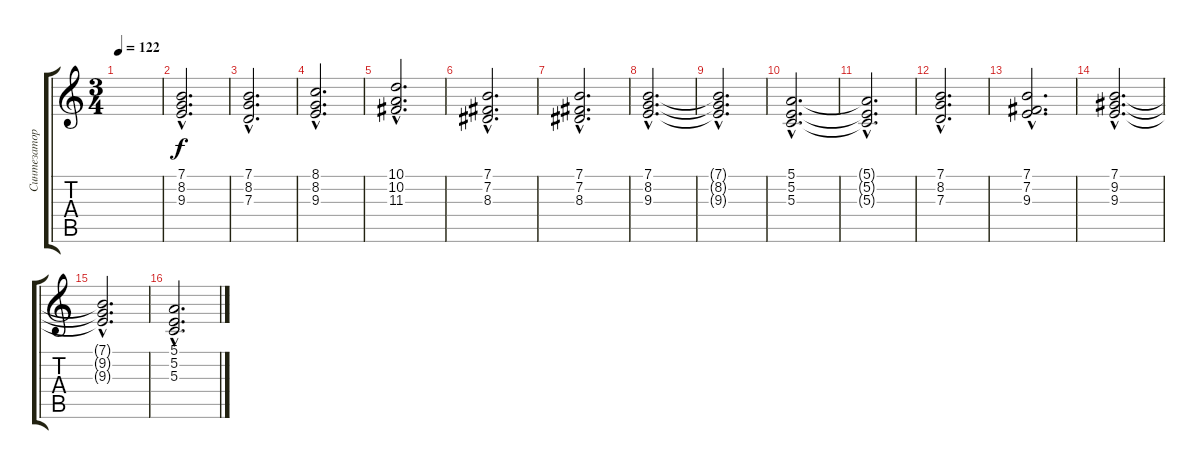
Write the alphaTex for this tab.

\track ("Синтезатор" "Синтезатор") {instrument stringensemble1}
\staff {score tabs}
\tuning (E4 B3 G3 D3 A2 E2) {hide}
\ts (3 4)
\tempo 122
\clef g2
\ks c
|
(7.1{hac} 8.2{hac} 9.3{hac}).2{d} |
(7.1{hac} 8.2{hac} 7.3{hac}).2{d} |
(8.1{hac} 8.2{hac} 9.3{hac}).2{d} |
(10.1{hac} 10.2{hac} 11.3{hac}).2{d} |
(7.1{hac} 7.2{hac} 8.3{hac}).2{d} |
(7.1{hac} 7.2{hac} 8.3{hac}).2{d} |
(7.1{hac} 8.2{hac} 9.3{hac}).2{d} |
(7.1{hac t} 8.2{hac t} 9.3{hac t}).2{d} |
(5.1{hac} 5.2{hac} 5.3{hac}).2{d} |
(5.1{hac t} 5.2{hac t} 5.3{hac t}).2{d} |
(7.1{hac} 8.2{hac} 7.3{hac}).2{d} |
(7.1{hac} 7.2{hac} 9.3{hac}).2{d} |
(7.1{hac} 9.2{hac} 9.3{hac}).2{d} |
(7.1{hac t} 9.2{hac t} 9.3{hac t}).2{d} |
(5.1{hac} 5.2{hac} 5.3{hac}).2{d}
